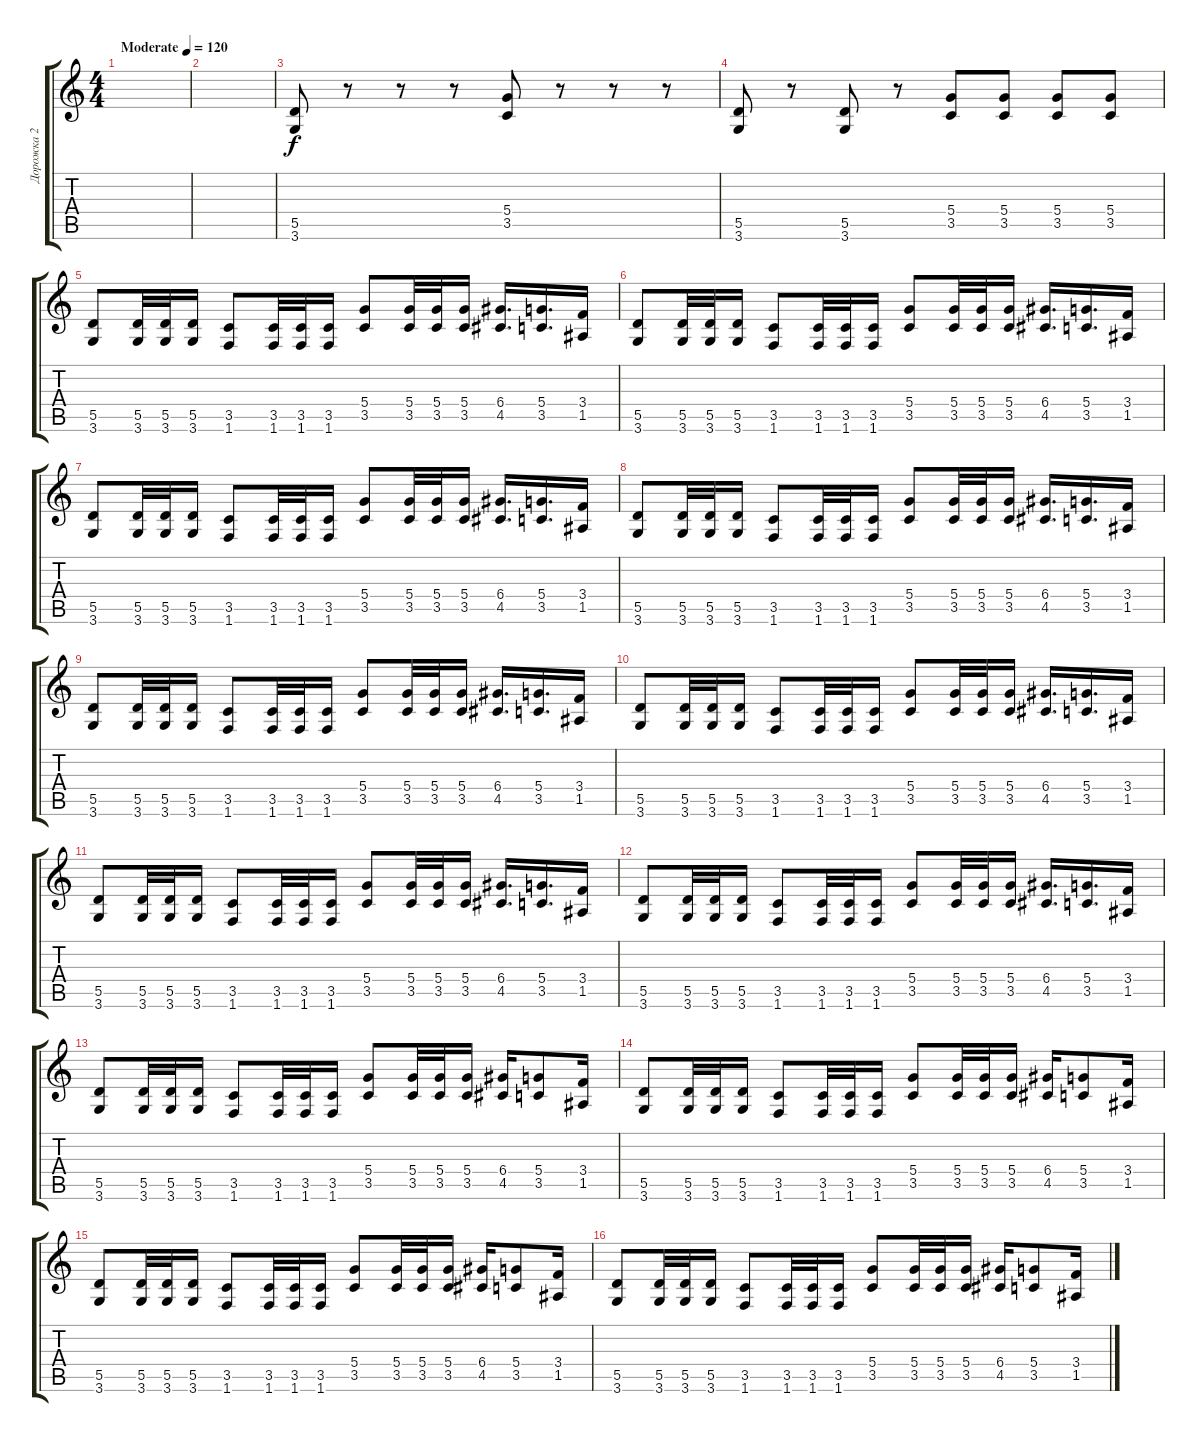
\track ("Дорожка 2" "Дорожка 2") {instrument distortionguitar}
\staff {score tabs}
\tuning (E4 B3 G3 D3 A2 E2) {hide}
\ts (4 4)
\tempo (120 "Moderate")
\clef g2
\ks c
|
|
(5.5 3.6).8 r.8 r.8 r.8 (5.4 3.5).8 r.8 r.8 r.8 |
(5.5 3.6).8 r.8 (5.5 3.6).8 r.8 (5.4 3.5).8 (5.4 3.5).8 (5.4 3.5).8 (5.4 3.5).8 |
(5.5 3.6).8 (5.5 3.6).32 (5.5 3.6).32 (5.5 3.6).16 (3.5 1.6).8 (3.5 1.6).32 (3.5 1.6).32 (3.5 1.6).16 (5.4 3.5).8 (5.4 3.5).32 (5.4 3.5).32 (5.4 3.5).16 (6.4 4.5).16{d} (5.4 3.5).16{d} (3.4 1.5).16 |
(5.5 3.6).8 (5.5 3.6).32 (5.5 3.6).32 (5.5 3.6).16 (3.5 1.6).8 (3.5 1.6).32 (3.5 1.6).32 (3.5 1.6).16 (5.4 3.5).8 (5.4 3.5).32 (5.4 3.5).32 (5.4 3.5).16 (6.4 4.5).16{d} (5.4 3.5).16{d} (3.4 1.5).16 |
(5.5 3.6).8 (5.5 3.6).32 (5.5 3.6).32 (5.5 3.6).16 (3.5 1.6).8 (3.5 1.6).32 (3.5 1.6).32 (3.5 1.6).16 (5.4 3.5).8 (5.4 3.5).32 (5.4 3.5).32 (5.4 3.5).16 (6.4 4.5).16{d} (5.4 3.5).16{d} (3.4 1.5).16 |
(5.5 3.6).8 (5.5 3.6).32 (5.5 3.6).32 (5.5 3.6).16 (3.5 1.6).8 (3.5 1.6).32 (3.5 1.6).32 (3.5 1.6).16 (5.4 3.5).8 (5.4 3.5).32 (5.4 3.5).32 (5.4 3.5).16 (6.4 4.5).16{d} (5.4 3.5).16{d} (3.4 1.5).16 |
(5.5 3.6).8 (5.5 3.6).32 (5.5 3.6).32 (5.5 3.6).16 (3.5 1.6).8 (3.5 1.6).32 (3.5 1.6).32 (3.5 1.6).16 (5.4 3.5).8 (5.4 3.5).32 (5.4 3.5).32 (5.4 3.5).16 (6.4 4.5).16{d} (5.4 3.5).16{d} (3.4 1.5).16 |
(5.5 3.6).8 (5.5 3.6).32 (5.5 3.6).32 (5.5 3.6).16 (3.5 1.6).8 (3.5 1.6).32 (3.5 1.6).32 (3.5 1.6).16 (5.4 3.5).8 (5.4 3.5).32 (5.4 3.5).32 (5.4 3.5).16 (6.4 4.5).16{d} (5.4 3.5).16{d} (3.4 1.5).16 |
(5.5 3.6).8 (5.5 3.6).32 (5.5 3.6).32 (5.5 3.6).16 (3.5 1.6).8 (3.5 1.6).32 (3.5 1.6).32 (3.5 1.6).16 (5.4 3.5).8 (5.4 3.5).32 (5.4 3.5).32 (5.4 3.5).16 (6.4 4.5).16{d} (5.4 3.5).16{d} (3.4 1.5).16 |
(5.5 3.6).8 (5.5 3.6).32 (5.5 3.6).32 (5.5 3.6).16 (3.5 1.6).8 (3.5 1.6).32 (3.5 1.6).32 (3.5 1.6).16 (5.4 3.5).8 (5.4 3.5).32 (5.4 3.5).32 (5.4 3.5).16 (6.4 4.5).16{d} (5.4 3.5).16{d} (3.4 1.5).16 |
(5.5 3.6).8 (5.5 3.6).32 (5.5 3.6).32 (5.5 3.6).16 (3.5 1.6).8 (3.5 1.6).32 (3.5 1.6).32 (3.5 1.6).16 (5.4 3.5).8 (5.4 3.5).32 (5.4 3.5).32 (5.4 3.5).16 (6.4 4.5).16 (5.4 3.5).8 (3.4 1.5).16 |
(5.5 3.6).8 (5.5 3.6).32 (5.5 3.6).32 (5.5 3.6).16 (3.5 1.6).8 (3.5 1.6).32 (3.5 1.6).32 (3.5 1.6).16 (5.4 3.5).8 (5.4 3.5).32 (5.4 3.5).32 (5.4 3.5).16 (6.4 4.5).16 (5.4 3.5).8 (3.4 1.5).16 |
(5.5 3.6).8 (5.5 3.6).32 (5.5 3.6).32 (5.5 3.6).16 (3.5 1.6).8 (3.5 1.6).32 (3.5 1.6).32 (3.5 1.6).16 (5.4 3.5).8 (5.4 3.5).32 (5.4 3.5).32 (5.4 3.5).16 (6.4 4.5).16 (5.4 3.5).8 (3.4 1.5).16 |
(5.5 3.6).8 (5.5 3.6).32 (5.5 3.6).32 (5.5 3.6).16 (3.5 1.6).8 (3.5 1.6).32 (3.5 1.6).32 (3.5 1.6).16 (5.4 3.5).8 (5.4 3.5).32 (5.4 3.5).32 (5.4 3.5).16 (6.4 4.5).16 (5.4 3.5).8 (3.4 1.5).16
